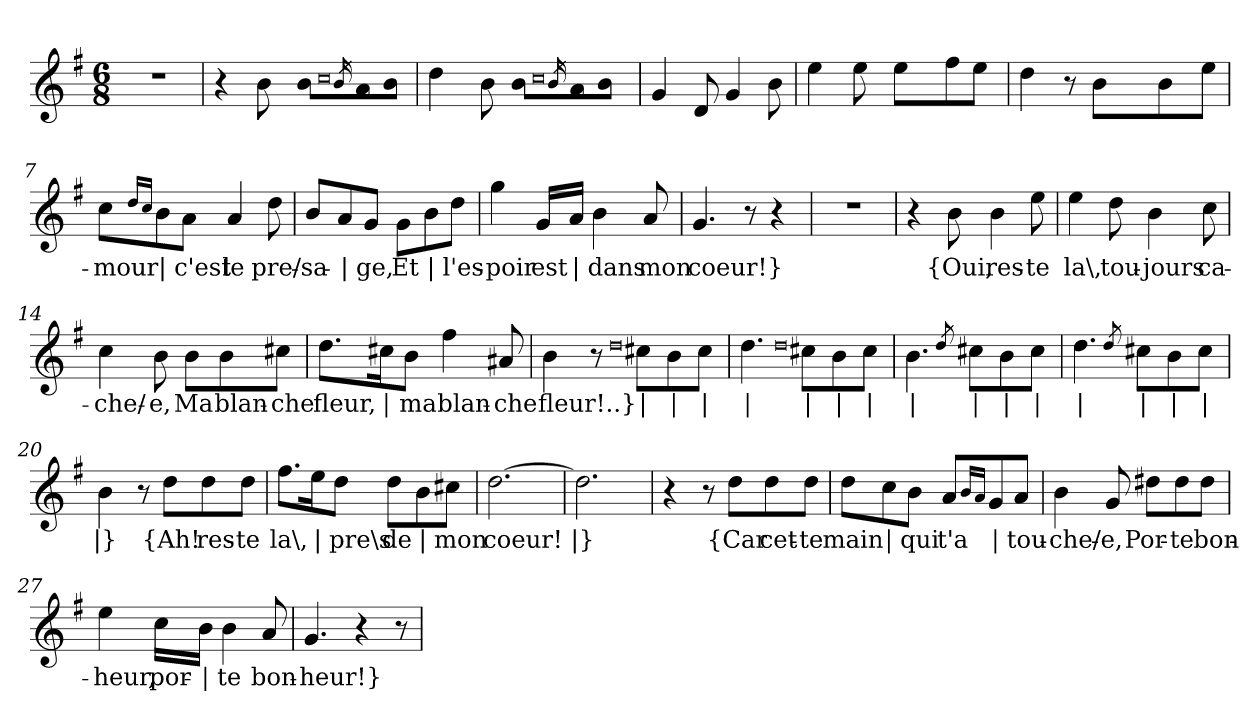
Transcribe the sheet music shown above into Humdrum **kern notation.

**kern	**text
*part1	*part1
*staff1	*staff1
*clefG2	*
*k[f#]	*
*M6/8	*
=1	=1
2.r	.
=2	=2
4r	.
!	!LO:LY:b
8b\	{Je
!	!LO:LY:b
8b/L	suis
0qcc	.
16qb/	.
!	!LO:LY:b
8a/	|
!	!LO:LY:b
8b/J	heu-
=3	=3
!	!LO:LY:b
4dd\	-reux
!	!LO:LY:b
8b\	de
!	!LO:LY:b
8b/L	ce
0qcc	.
16qb/	.
!	!LO:LY:b
8a/	|
!	!LO:LY:b
8b/J	doux
=4	=4
!	!LO:LY:b
4g/	ga-
!	!LO:LY:b
8d/	-ge;
!	!LO:LY:b
4g/	U-
!	!LO:LY:b
8b\	-ne
=5	=5
!	!LO:LY:b
4ee\	fleur
!	!LO:LY:b
8ee\	fait
!	!LO:LY:b
8ee\L	mon
!	!LO:LY:b
8ff#\	|
!	!LO:LY:b
8ee\J	bon-
!!LO:LB:g=z
=6	=6
!	!LO:LY:b
4dd\	heur!}
8r	.
!	!LO:LY:b
8b\L	{D'un
!	!LO:LY:b
8b\	peu
!	!LO:LY:b
8ee\J	d'a-
=7	=7
!	!LO:LY:b
8cc\L	-mour
16qdd/LL	.
16qcc/JJ	.
!	!LO:LY:b
8b\	|
!	!LO:LY:b
8a\J	c'est
!	!LO:LY:b
4a/	le
!	!LO:LY:b
8dd\	pre/-
=8	=8
!	!LO:LY:b
8b/L	-sa-
!	!LO:LY:b
8a/	|
!	!LO:LY:b
8g/J	-ge,
!	!LO:LY:b
8g\L	Et
!	!LO:LY:b
8b\	|
!	!LO:LY:b
8dd\J	l'es-
=9	=9
!	!LO:LY:b
4gg\	-poir
!	!LO:LY:b
16g/LL	est
!	!LO:LY:b
16a/JJ	|
!	!LO:LY:b
4b\	dans
!	!LO:LY:b
8a/	mon
=10	=10
!	!LO:LY:b
4.g/	coeur!}
8r	.
4r	.
=11	=11
2.r	.
!!LO:LB:g=z
=12	=12
4r	.
!	!LO:LY:b
8b\	{Oui,
!	!LO:LY:b
4b\	res-
!	!LO:LY:b
8ee\	-te
=13	=13
!	!LO:LY:b
4ee\	la\,
!	!LO:LY:b
8dd\	tou-
!	!LO:LY:b
4b\	-jours
!	!LO:LY:b
8cc\	ca-
=14	=14
!	!LO:LY:b
4cc\	-che/-
!	!LO:LY:b
8b\	-e,
!	!LO:LY:b
8b\L	Ma
!	!LO:LY:b
8b\	blan-
!	!LO:LY:b
8cc#X\J	-che
=15	=15
!	!LO:LY:b
8.dd\L	fleur,
!	!LO:LY:b
16cc#X\K	|
!	!LO:LY:b
8b\J	ma
!	!LO:LY:b
4ff#\	blan-
!	!LO:LY:b
8a#X/	-che
=16	=16
!	!LO:LY:b
4b\	fleur!..}
8r	.
0qdd	.
!	!LO:LY:b
8cc#X\L	|
!	!LO:LY:b
8b\	|
!	!LO:LY:b
8cc#\J	|
!!LO:LB:g=z
=17	=17
!	!LO:LY:b
4.dd\	|
0qdd	.
!	!LO:LY:b
8cc#X\L	|
!	!LO:LY:b
8b\	|
!	!LO:LY:b
8cc#\J	|
=18	=18
!	!LO:LY:b
4.b\	|
8qdd/	.
!	!LO:LY:b
8cc#X\L	|
!	!LO:LY:b
8b\	|
!	!LO:LY:b
8cc#\J	|
=19	=19
!	!LO:LY:b
4.dd\	|
8qdd/	.
!	!LO:LY:b
8cc#X\L	|
!	!LO:LY:b
8b\	|
!	!LO:LY:b
8cc#\J	|
=20	=20
!	!LO:LY:b
4b\	|}
8r	.
!	!LO:LY:b
8dd\L	{Ah!
!	!LO:LY:b
8dd\	res-
!	!LO:LY:b
8dd\J	-te
=21	=21
!	!LO:LY:b
8.ff#\L	la\,
!	!LO:LY:b
16ee\K	|
!	!LO:LY:b
8dd\J	pre\s
!	!LO:LY:b
8dd\L	de
!	!LO:LY:b
8b\	|
!	!LO:LY:b
8cc#X\J	mon
=22	=22
!	!LO:LY:b
[2.dd\	coeur!
=23	=23
!	!LO:LY:b
2.dd\]	|}
!!LO:LB:g=z
=24	=24
4r	.
8r	.
!	!LO:LY:b
8dd\L	{Car
!	!LO:LY:b
8dd\	cet-
!	!LO:LY:b
8dd\J	-te
=25	=25
!	!LO:LY:b
8dd\L	main
!	!LO:LY:b
8cc\	|
!	!LO:LY:b
8b\J	qui
!	!LO:LY:b
8a/L	t'a
16qb/LL	.
16qa/JJ	.
!	!LO:LY:b
8g/	|
!	!LO:LY:b
8a/J	tou-
=26	=26
!	!LO:LY:b
4b\	-che/-
!	!LO:LY:b
8g/	-e,
!	!LO:LY:b
8dd#X\L	Por-
!	!LO:LY:b
8dd#\	-te
!	!LO:LY:b
8dd#\J	bon-
=27	=27
!	!LO:LY:b
4ee\	-heur,
!	!LO:LY:b
16cc\LL	por-
!	!LO:LY:b
16b\JJ	|
!	!LO:LY:b
4b\	-te
!	!LO:LY:b
8a/	bon-
=28	=28
!	!LO:LY:b
4.g/	-heur!}
4r	.
8r	.
=	=
*-	*-
